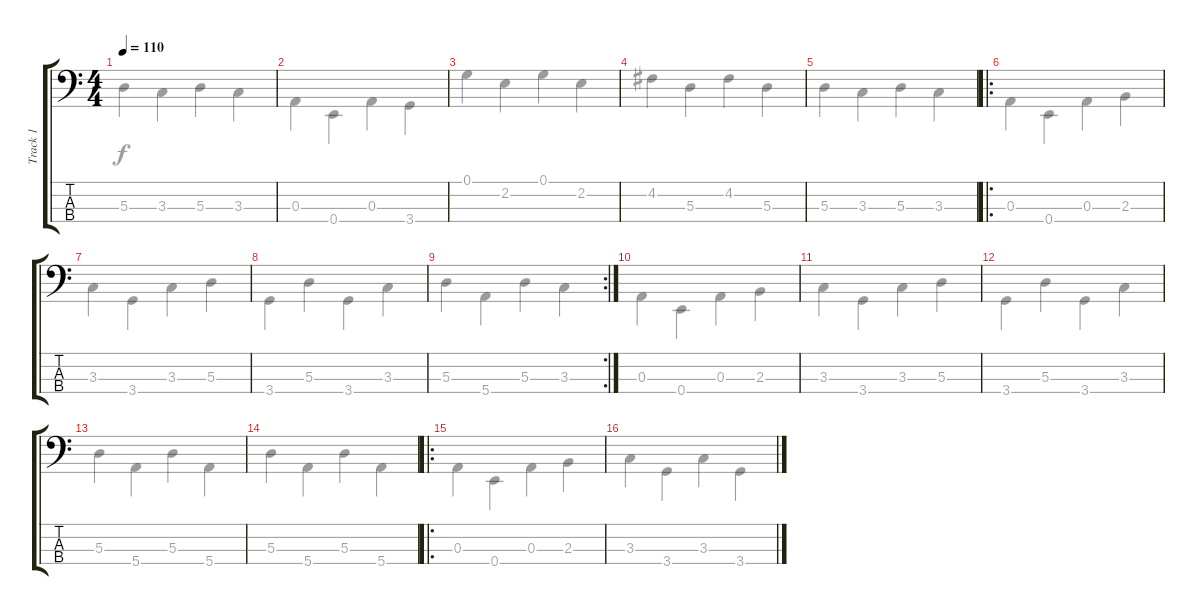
\track ("Track 1" "Track 1") {instrument electricbassfinger}
\staff {score tabs}
\tuning (G2 D2 A1 E1) {hide}
\voice
\ts (4 4)
\tempo 110
\clef f4
\ks c
|
|
|
|
|
\ro
|
|
|
\rc 2
|
|
|
|
|
|
\ro
|
\voice
\clef f4
\ks c
5.3.4{dy f} 3.3.4 5.3.4 3.3.4 |
0.3.4 0.4.4 0.3.4 3.4.4 |
0.1.4 2.2.4 0.1.4 2.2.4 |
4.2.4 5.3.4 4.2.4 5.3.4 |
5.3.4 3.3.4 5.3.4 3.3.4 |
0.3.4 0.4.4 0.3.4 2.3.4 |
3.3.4 3.4.4 3.3.4 5.3.4 |
3.4.4 5.3.4 3.4.4 3.3.4 |
5.3.4 5.4.4 5.3.4 3.3.4 |
0.3.4 0.4.4 0.3.4 2.3.4 |
3.3.4 3.4.4 3.3.4 5.3.4 |
3.4.4 5.3.4 3.4.4 3.3.4 |
5.3.4 5.4.4 5.3.4 5.4.4 |
5.3.4 5.4.4 5.3.4 5.4.4 |
0.3.4 0.4.4 0.3.4 2.3.4 |
3.3.4 3.4.4 3.3.4 3.4.4
